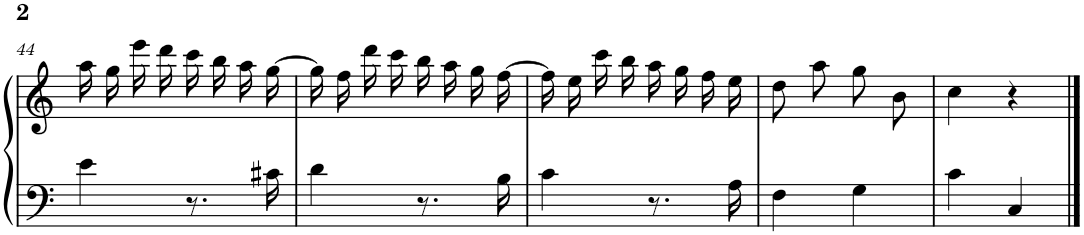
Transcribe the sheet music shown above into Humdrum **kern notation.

**kern	**kern
*part1	*part1
*staff2	*staff1
*I"피아노	*
!!LO:PB:g=z
*clefF4	*clefG2
*k[]	*k[]
*M2/4	*M2/4
=44	=44
4e\	16aa\LL
.	16gg\J
.	16eee\L
.	16ddd\JJ
8.r	16ccc\LL
.	16bb\J
.	16aa\L
16c#X\	[16gg\JJ
=45	=45
4d\	16gg\LL]
.	16ff\J
.	16ddd\L
.	16ccc\JJ
8.r	16bb\LL
.	16aa\J
.	16gg\L
16B\	[16ff\JJ
=46	=46
4c\	16ff\LL]
.	16ee\J
.	16ccc\L
.	16bb\JJ
8.r	16aa\LL
.	16gg\J
.	16ff\L
16A\	16ee\JJ
=47	=47
4F\	8dd\L
.	8aa\J
4G\	8gg\L
.	8b\J
=48	=48
4c\	4cc\
4C/	4r
==	==
*-	*-
